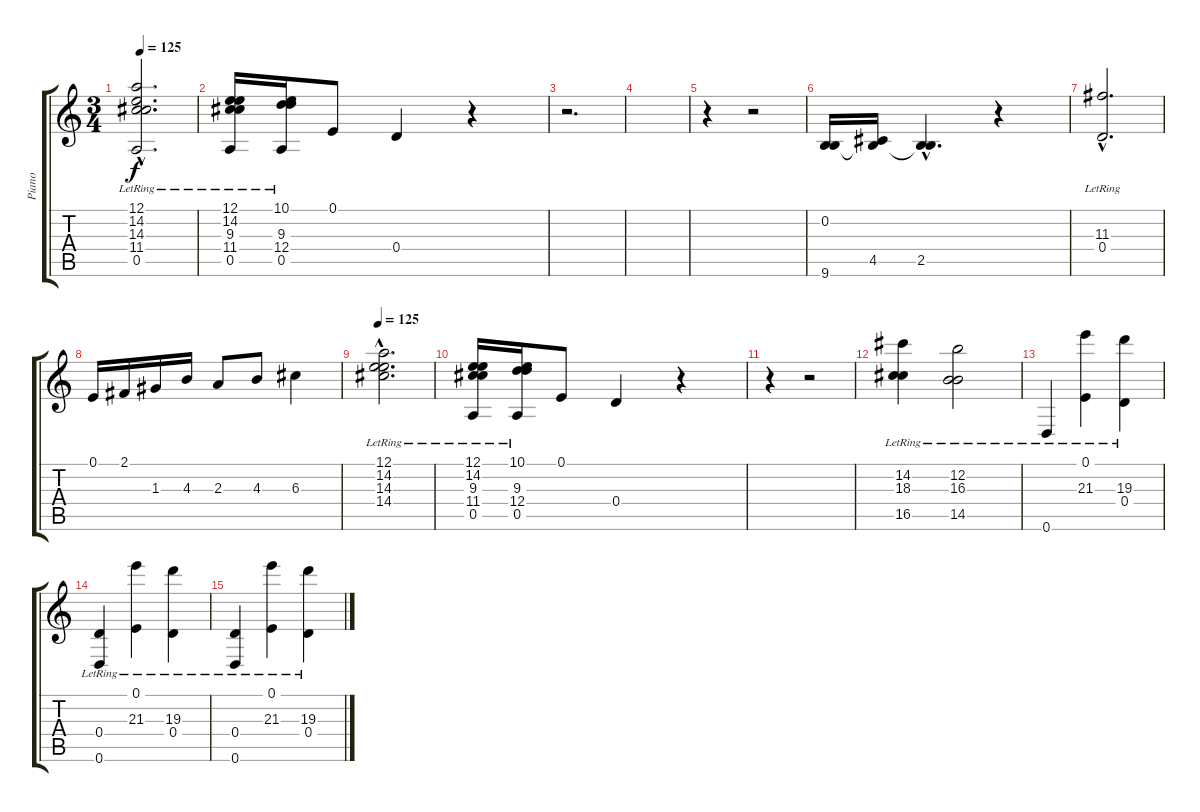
\track ("Piano" "Piano") {instrument acousticgrandpiano}
\staff {score tabs}
\tuning (E4 B3 G4 D4 A3 D3) {hide}
\ts (3 4)
\tempo 125
\clef g2
\ks c
(12.1{hac lr} 14.2{hac lr} 14.3{hac lr} 11.4{hac lr} 0.5{hac}).2{d dy f} |
(12.1{lr} 14.2{lr} 9.3{lr} 11.4{lr} 0.5).16 (10.1{lr} 9.3{lr} 12.4{lr} 0.5).16 0.1.8 0.4.4 r.4 |
r.2{d} |
|
r.4 r.2 |
(0.2 9.6).16 (4.5 9.6{t}).16 (2.5{hac} 9.6{hac t}).4{d} r.4 |
(11.3{hac lr} 0.4{hac lr}).2{d} |
0.1.16 2.1.16 1.3.16 4.3.16 2.3.8 4.3.8 6.3.4 |
\tempo 125
(12.1{hac lr} 14.2{hac lr} 14.3{hac lr} 14.4{hac lr}).2{d} |
(12.1{lr} 14.2{lr} 9.3{lr} 11.4{lr} 0.5).16 (10.1{lr} 9.3{lr} 12.4{lr} 0.5).16 0.1.8 0.4.4 r.4 |
r.4 r.2 |
(14.2{lr} 18.3{lr} 16.5{lr}).4 (12.2{lr} 16.3{lr} 14.5{lr}).2 |
0.6{lr}.4 (0.1{lr} 21.3{lr}).4 (19.3{lr} 0.4{lr}).4 |
(0.4{lr} 0.6).4 (0.1{lr} 21.3{lr}).4 (19.3{lr} 0.4{lr}).4 |
(0.4{lr} 0.6).4 (0.1{lr} 21.3{lr}).4 (19.3{lr} 0.4{lr}).4
